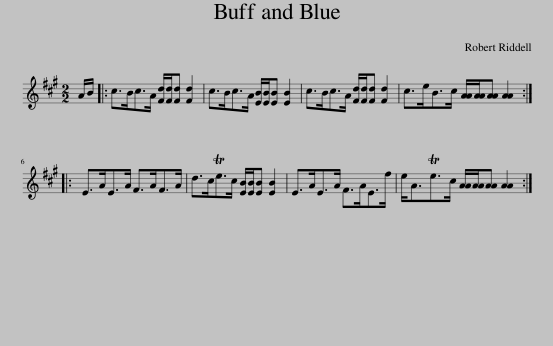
X:1
L:1/8
M:2/2
I:linebreak $
K:A
V:1 treble
V:1
 A/B/ |: c>Bc>A [Fd]/[Fd]/[Fd] [Fd]2 | c>Bc>A [EB]/[EB]/[EB] [EB]2 | c>Bc>A [Fd]/[Fd]/[Fd] [Fd]2 | c>eB>c [AA]/[AA]/[AA] [AA]2 ::$ %5
 E>AE>A F>AF>A | d>cTe>c [EB]/[EB]/[EB] [EB]2 | E>AE>A F>AE>f | e<ATe>c [AA]/[AA]/[AA] [AA]2 :| %9
